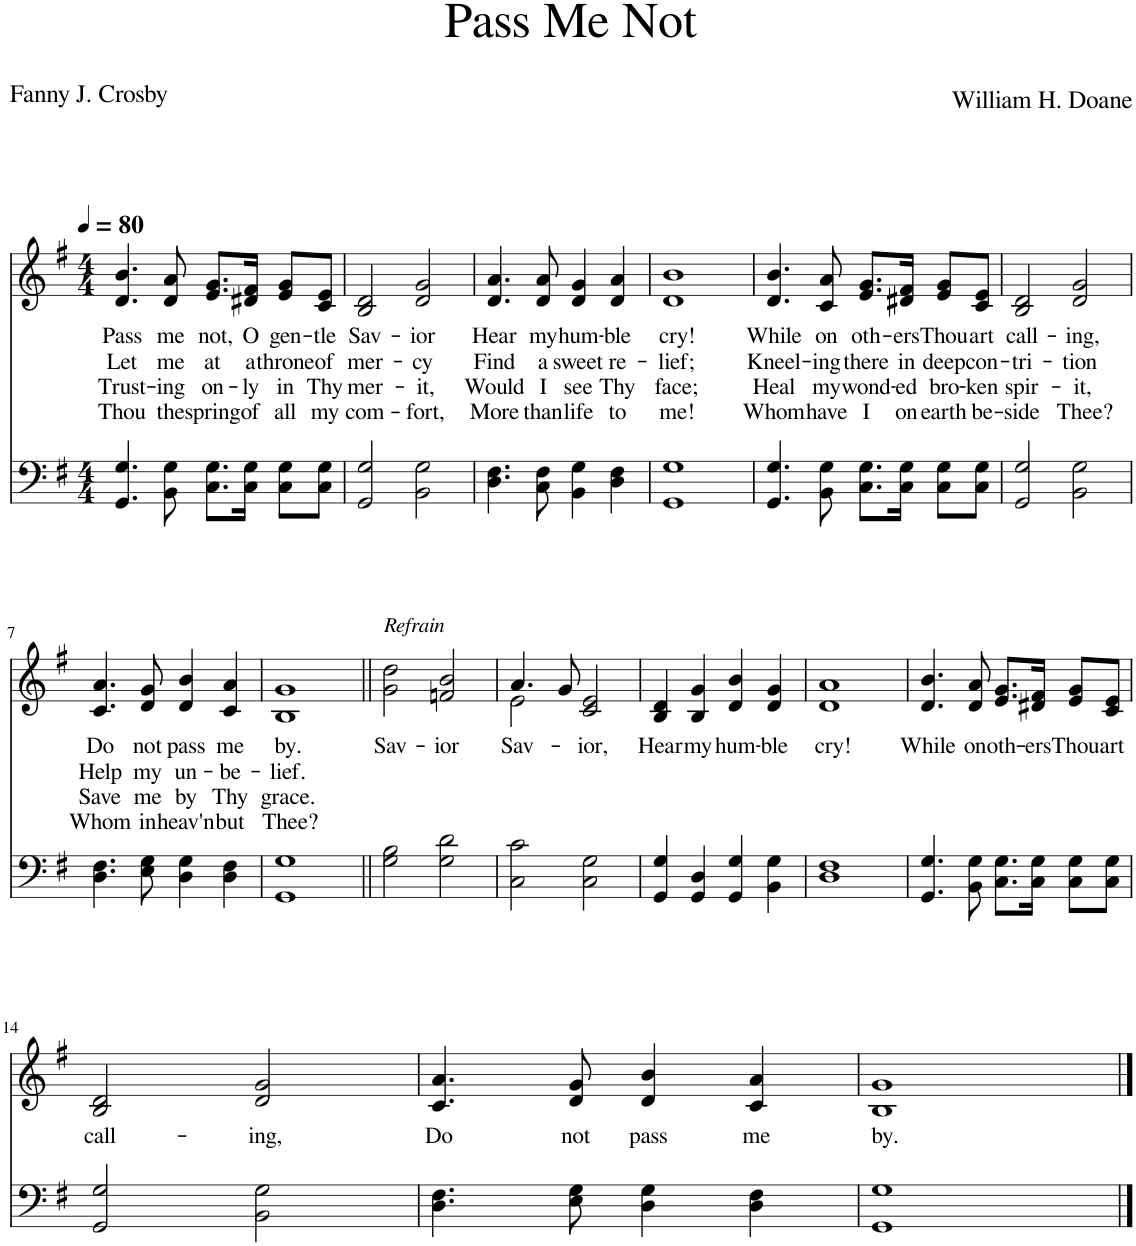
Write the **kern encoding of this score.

**kern	**kern	**text	**text	**text	**text
*part1	*part1	*part1	*part1	*part1	*part1
*staff2	*staff1	*staff1	*staff1	*staff1	*staff1
*I"Piano	*	*	*	*	*
*I'Pno.	*	*	*	*	*
*clefF4	*clefG2	*	*	*	*
*k[f#]	*k[f#]	*	*	*	*
*M4/4	*M4/4	*	*	*	*
*MM80	*MM80	*	*	*	*
=1	=1	=1	=1	=1	=1
!	!	!LO:LY:b	!LO:LY:b	!LO:LY:b	!LO:LY:b
4.GG/ 4.G/	4.d/ 4.b/	Pass	Let	Trust-	Thou
!	!	!LO:LY:b	!LO:LY:b	!LO:LY:b	!LO:LY:b
8BB\ 8G\	8d/ 8a/	me	me	-ing	the
!	!	!LO:LY:b	!LO:LY:b	!LO:LY:b	!LO:LY:b
8.C\ 8.G\L	8.e/ 8.g/L	not,	at	on-	spring
!	!	!LO:LY:b	!LO:LY:b	!LO:LY:b	!LO:LY:b
16C\ 16G\Jk	16d#X/ 16f#/Jk	O	a	-ly	of
!	!	!LO:LY:b	!LO:LY:b	!LO:LY:b	!LO:LY:b
8C\ 8G\L	8e/ 8g/L	gen-	throne	in	all
!	!	!LO:LY:b	!LO:LY:b	!LO:LY:b	!LO:LY:b
8C\ 8G\J	8c/ 8e/J	-tle	of	Thy	my
=2	=2	=2	=2	=2	=2
!	!	!LO:LY:b	!LO:LY:b	!LO:LY:b	!LO:LY:b
2GG/ 2G/	2B/ 2d/	Sav-	mer-	mer-	com-
!	!	!LO:LY:b	!LO:LY:b	!LO:LY:b	!LO:LY:b
2BB\ 2G\	2d/ 2g/	-ior	-cy	-it,	-fort,
=3	=3	=3	=3	=3	=3
!	!	!LO:LY:b	!LO:LY:b	!LO:LY:b	!LO:LY:b
4.D\ 4.F#\	4.d/ 4.a/	Hear	Find	Would	More
!	!	!LO:LY:b	!LO:LY:b	!LO:LY:b	!LO:LY:b
8C\ 8F#\	8d/ 8a/	my	a	I	than
!	!	!LO:LY:b	!LO:LY:b	!LO:LY:b	!LO:LY:b
4BB\ 4G\	4d/ 4g/	hum-	sweet	see	life
!	!	!LO:LY:b	!LO:LY:b	!LO:LY:b	!LO:LY:b
4D\ 4F#\	4d/ 4a/	-ble	re-	Thy	to
=4	=4	=4	=4	=4	=4
!	!	!LO:LY:b	!LO:LY:b	!LO:LY:b	!LO:LY:b
1GG 1G	1d 1b	cry!	-lief;	face;	me!
=5	=5	=5	=5	=5	=5
!	!	!LO:LY:b	!LO:LY:b	!LO:LY:b	!LO:LY:b
4.GG/ 4.G/	4.d/ 4.b/	While	Kneel-	Heal	Whom
!	!	!LO:LY:b	!LO:LY:b	!LO:LY:b	!LO:LY:b
8BB\ 8G\	8c/ 8a/	on	-ing	my	have
!	!	!LO:LY:b	!LO:LY:b	!LO:LY:b	!LO:LY:b
8.C\ 8.G\L	8.e/ 8.g/L	oth-	there	wond-	I
!	!	!LO:LY:b	!LO:LY:b	!LO:LY:b	!LO:LY:b
16C\ 16G\Jk	16d#X/ 16f#/Jk	-ers	in	-ed	on
!	!	!LO:LY:b	!LO:LY:b	!LO:LY:b	!LO:LY:b
8C\ 8G\L	8e/ 8g/L	Thou	deep	bro-	earth
!	!	!LO:LY:b	!LO:LY:b	!LO:LY:b	!LO:LY:b
8C\ 8G\J	8c/ 8e/J	art	con-	-ken	be-
=6	=6	=6	=6	=6	=6
!	!	!LO:LY:b	!LO:LY:b	!LO:LY:b	!LO:LY:b
2GG/ 2G/	2B/ 2d/	call-	-tri-	spir-	-side
!	!	!LO:LY:b	!LO:LY:b	!LO:LY:b	!LO:LY:b
2BB\ 2G\	2d/ 2g/	-ing,	-tion	-it,	Thee?
!!LO:LB:g=z
=7	=7	=7	=7	=7	=7
!	!	!LO:LY:b	!LO:LY:b	!LO:LY:b	!LO:LY:b
4.D\ 4.F#\	4.c/ 4.a/	Do	Help	Save	Whom
!	!	!LO:LY:b	!LO:LY:b	!LO:LY:b	!LO:LY:b
8E\ 8G\	8d/ 8g/	not	my	me	in
!	!	!LO:LY:b	!LO:LY:b	!LO:LY:b	!LO:LY:b
4D\ 4G\	4d/ 4b/	pass	un-	by	heav'n
!	!	!LO:LY:b	!LO:LY:b	!LO:LY:b	!LO:LY:b
4D\ 4F#\	4c/ 4a/	me	-be-	Thy	but
=8	=8	=8	=8	=8	=8
!	!	!LO:LY:b	!LO:LY:b	!LO:LY:b	!LO:LY:b
1GG 1G	1B 1g	by.	-lief.	grace.	Thee?
=9||	=9||	=9||	=9||	=9||	=9||
!	!LO:TX:a:i:t=Refrain	!	!	!	!
!	!	!LO:LY:b	!	!	!
2G\ 2B\	2g\ 2dd\	Sav-	.	.	.
!	!	!LO:LY:b	!	!	!
2G\ 2d\	2fn/ 2b/	-ior	.	.	.
=10	=10	=10	=10	=10	=10
!	!	!LO:LY:b	!	!	!
*	*^	*	*	*	*
2C\ 2c\	2e\	4.a/	Sav-	.	.	.
.	.	8g/	.	.	.	.
!	!	!	!LO:LY:b	!	!	!
2C\ 2G\	2c/ 2e/	2ryy	-ior,	.	.	.
=11	=11	=11	=11	=11	=11	=11
!	!	!	!LO:LY:b	!	!	!
*	*v	*v	*	*	*	*
4GG/ 4G/	4B/ 4d/	Hear	.	.	.
!	!	!LO:LY:b	!	!	!
4GG/ 4D/	4B/ 4g/	my	.	.	.
!	!	!LO:LY:b	!	!	!
4GG/ 4G/	4d/ 4b/	hum-	.	.	.
!	!	!LO:LY:b	!	!	!
4BB\ 4G\	4d/ 4g/	-ble	.	.	.
=12	=12	=12	=12	=12	=12
!	!	!LO:LY:b	!	!	!
1D 1F#	1d 1a	cry!	.	.	.
=13	=13	=13	=13	=13	=13
!	!	!LO:LY:b	!	!	!
4.GG/ 4.G/	4.d/ 4.b/	While	.	.	.
!	!	!LO:LY:b	!	!	!
8BB\ 8G\	8d/ 8a/	on	.	.	.
!	!	!LO:LY:b	!	!	!
8.C\ 8.G\L	8.e/ 8.g/L	oth-	.	.	.
!	!	!LO:LY:b	!	!	!
16C\ 16G\Jk	16d#X/ 16f#/Jk	-ers	.	.	.
!	!	!LO:LY:b	!	!	!
8C\ 8G\L	8e/ 8g/L	Thou	.	.	.
!	!	!LO:LY:b	!	!	!
8C\ 8G\J	8c/ 8e/J	art	.	.	.
!!LO:LB:g=z
=14	=14	=14	=14	=14	=14
!	!	!LO:LY:b	!	!	!
2GG/ 2G/	2B/ 2d/	call-	.	.	.
!	!	!LO:LY:b	!	!	!
2BB\ 2G\	2d/ 2g/	-ing,	.	.	.
=15	=15	=15	=15	=15	=15
!	!	!LO:LY:b	!	!	!
4.D\ 4.F#\	4.c/ 4.a/	Do	.	.	.
!	!	!LO:LY:b	!	!	!
8E\ 8G\	8d/ 8g/	not	.	.	.
!	!	!LO:LY:b	!	!	!
4D\ 4G\	4d/ 4b/	pass	.	.	.
!	!	!LO:LY:b	!	!	!
4D\ 4F#\	4c/ 4a/	me	.	.	.
=16	=16	=16	=16	=16	=16
!	!	!LO:LY:b	!	!	!
1GG 1G	1B 1g	by.	.	.	.
==	==	==	==	==	==
*-	*-	*-	*-	*-	*-
